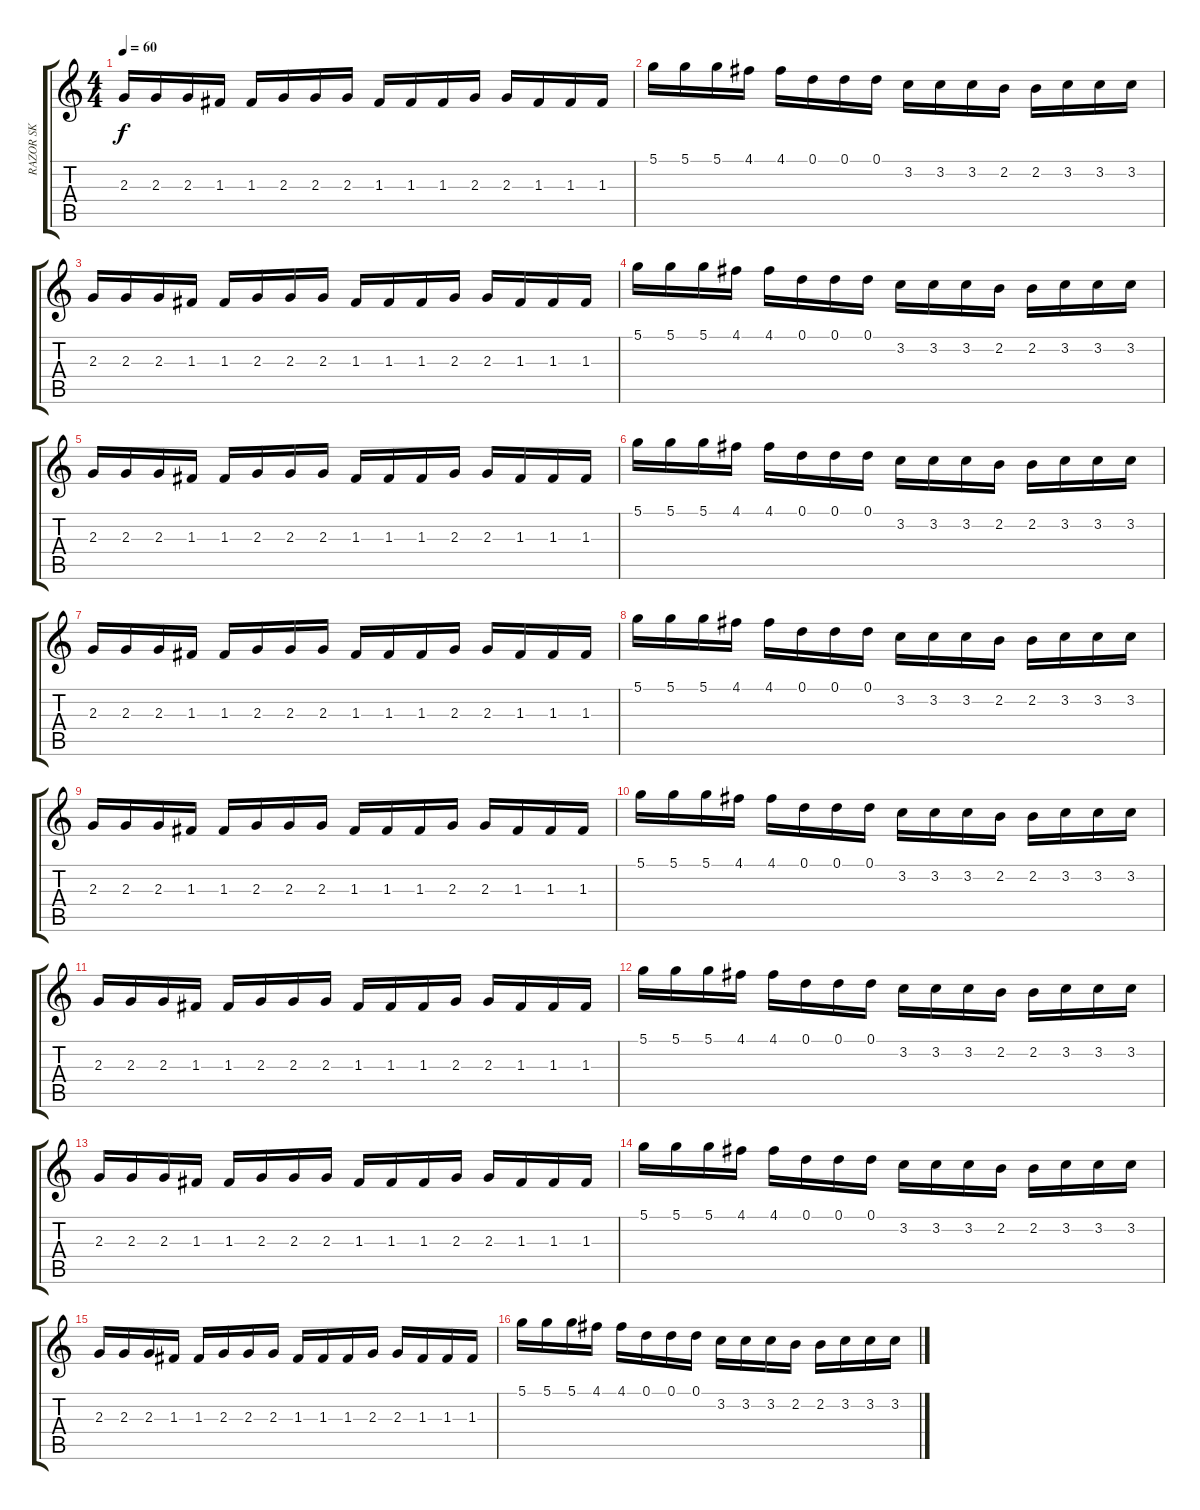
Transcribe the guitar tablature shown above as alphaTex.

\track ("RAZOR SK" "RAZOR SK") {instrument distortionguitar}
\staff {score tabs}
\tuning (D4 A3 F3 C3 G2 C2) {hide}
\ts (4 4)
\tempo 60
\clef g2
\ks c
2.3.16{dy f} 2.3.16 2.3.16 1.3.16 1.3.16 2.3.16 2.3.16 2.3.16 1.3.16 1.3.16 1.3.16 2.3.16 2.3.16 1.3.16 1.3.16 1.3.16 |
5.1.16 5.1.16 5.1.16 4.1.16 4.1.16 0.1.16 0.1.16 0.1.16 3.2.16 3.2.16 3.2.16 2.2.16 2.2.16 3.2.16 3.2.16 3.2.16 |
2.3.16 2.3.16 2.3.16 1.3.16 1.3.16 2.3.16 2.3.16 2.3.16 1.3.16 1.3.16 1.3.16 2.3.16 2.3.16 1.3.16 1.3.16 1.3.16 |
5.1.16 5.1.16 5.1.16 4.1.16 4.1.16 0.1.16 0.1.16 0.1.16 3.2.16 3.2.16 3.2.16 2.2.16 2.2.16 3.2.16 3.2.16 3.2.16 |
2.3.16 2.3.16 2.3.16 1.3.16 1.3.16 2.3.16 2.3.16 2.3.16 1.3.16 1.3.16 1.3.16 2.3.16 2.3.16 1.3.16 1.3.16 1.3.16 |
5.1.16 5.1.16 5.1.16 4.1.16 4.1.16 0.1.16 0.1.16 0.1.16 3.2.16 3.2.16 3.2.16 2.2.16 2.2.16 3.2.16 3.2.16 3.2.16 |
2.3.16 2.3.16 2.3.16 1.3.16 1.3.16 2.3.16 2.3.16 2.3.16 1.3.16 1.3.16 1.3.16 2.3.16 2.3.16 1.3.16 1.3.16 1.3.16 |
5.1.16 5.1.16 5.1.16 4.1.16 4.1.16 0.1.16 0.1.16 0.1.16 3.2.16 3.2.16 3.2.16 2.2.16 2.2.16 3.2.16 3.2.16 3.2.16 |
2.3.16 2.3.16 2.3.16 1.3.16 1.3.16 2.3.16 2.3.16 2.3.16 1.3.16 1.3.16 1.3.16 2.3.16 2.3.16 1.3.16 1.3.16 1.3.16 |
5.1.16 5.1.16 5.1.16 4.1.16 4.1.16 0.1.16 0.1.16 0.1.16 3.2.16 3.2.16 3.2.16 2.2.16 2.2.16 3.2.16 3.2.16 3.2.16 |
2.3.16 2.3.16 2.3.16 1.3.16 1.3.16 2.3.16 2.3.16 2.3.16 1.3.16 1.3.16 1.3.16 2.3.16 2.3.16 1.3.16 1.3.16 1.3.16 |
5.1.16 5.1.16 5.1.16 4.1.16 4.1.16 0.1.16 0.1.16 0.1.16 3.2.16 3.2.16 3.2.16 2.2.16 2.2.16 3.2.16 3.2.16 3.2.16 |
2.3.16 2.3.16 2.3.16 1.3.16 1.3.16 2.3.16 2.3.16 2.3.16 1.3.16 1.3.16 1.3.16 2.3.16 2.3.16 1.3.16 1.3.16 1.3.16 |
5.1.16 5.1.16 5.1.16 4.1.16 4.1.16 0.1.16 0.1.16 0.1.16 3.2.16 3.2.16 3.2.16 2.2.16 2.2.16 3.2.16 3.2.16 3.2.16 |
2.3.16 2.3.16 2.3.16 1.3.16 1.3.16 2.3.16 2.3.16 2.3.16 1.3.16 1.3.16 1.3.16 2.3.16 2.3.16 1.3.16 1.3.16 1.3.16 |
5.1.16 5.1.16 5.1.16 4.1.16 4.1.16 0.1.16 0.1.16 0.1.16 3.2.16 3.2.16 3.2.16 2.2.16 2.2.16 3.2.16 3.2.16 3.2.16
